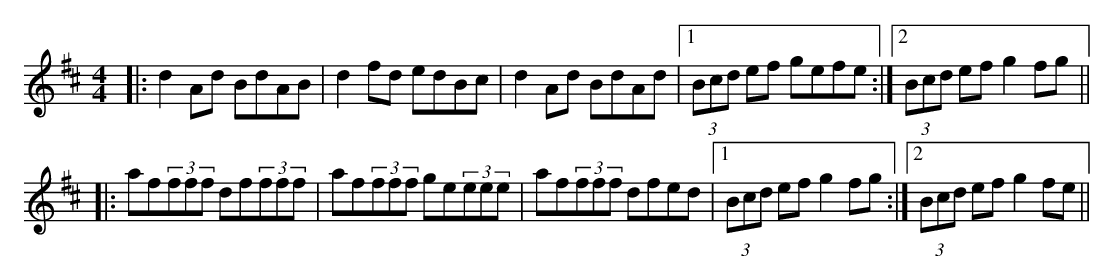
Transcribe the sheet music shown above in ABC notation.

X:1
M:4/4
K:D
|:d2 Ad BdAB|d2 fd edBc|d2 Ad BdAd|1 (3Bcd ef gefe:|2 (3Bcd ef g2 fg||
|:af(3fff df(3fff|af(3fff ge(3eee|af(3fff dfed|1 (3Bcd ef g2 fg:|2 (3Bcd ef g2 fe||
